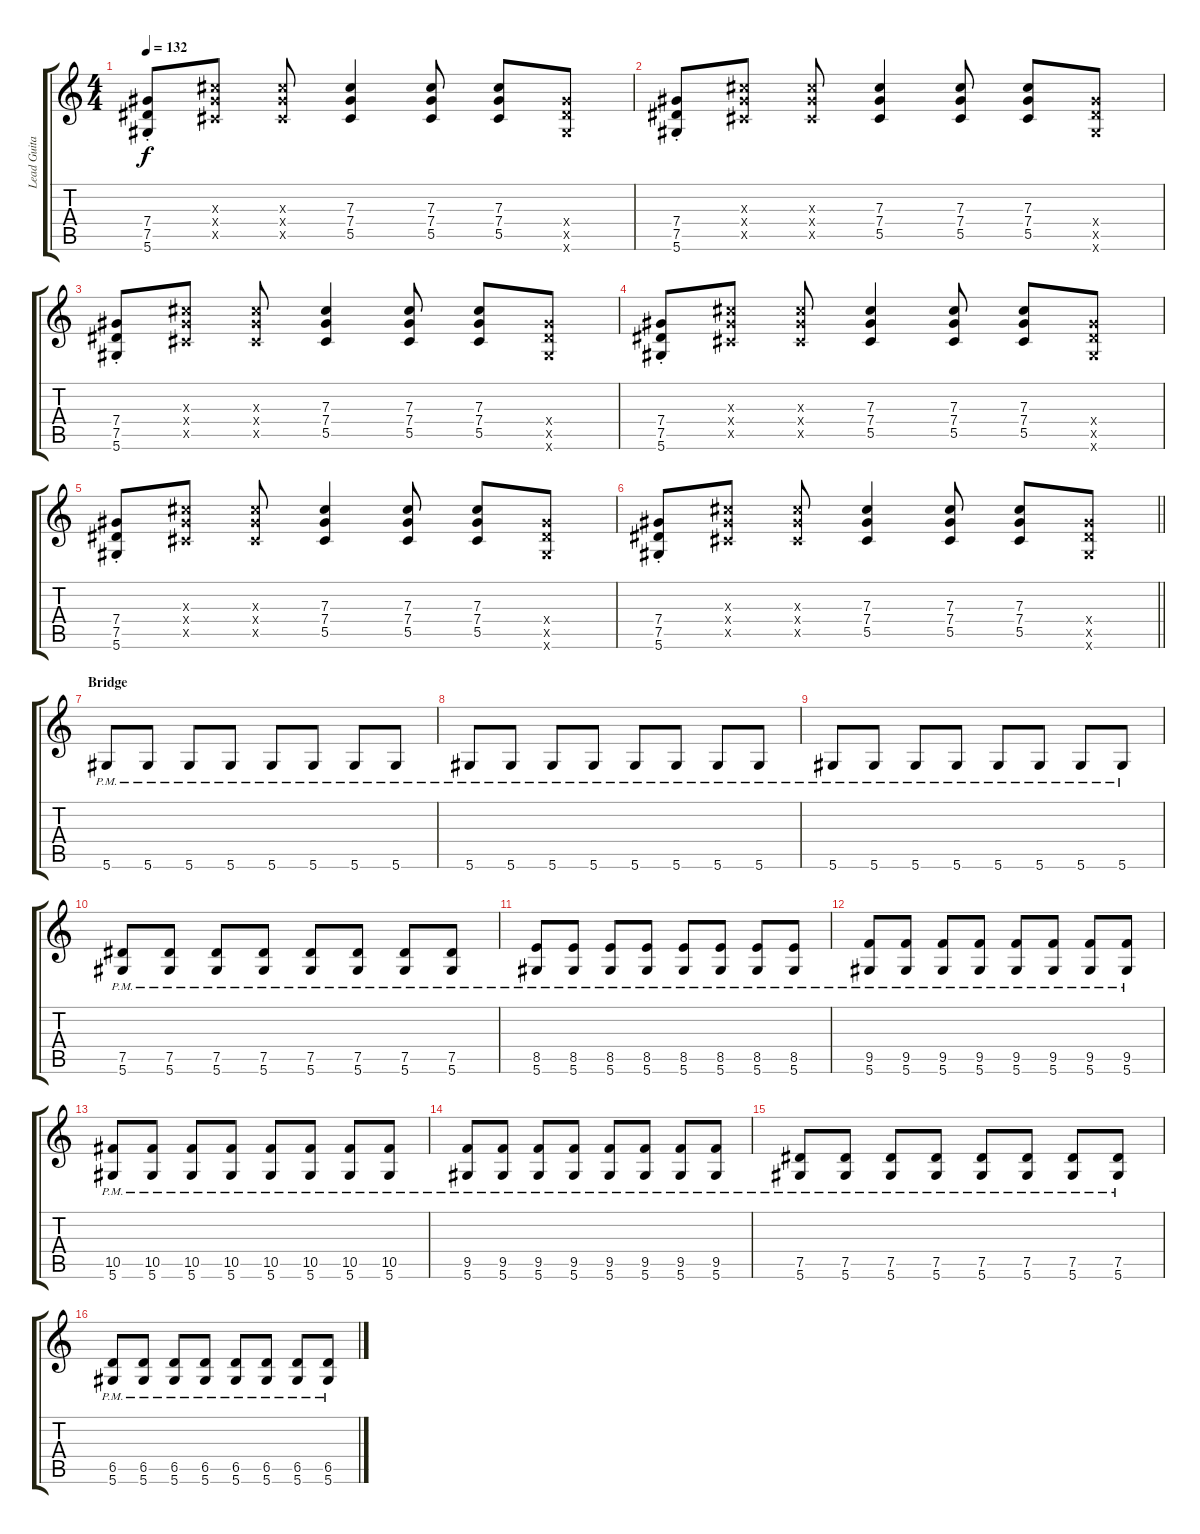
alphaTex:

\track ("Lead Guitar" "Lead Guita") {instrument distortionguitar}
\staff {score tabs}
\tuning (Eb4 Bb3 Gb3 Db3 Ab2 Eb2) {hide}
\ts (4 4)
\tempo 132
\clef g2
\ks c
(7.4{st} 7.5{st} 5.6{st}).8{dy f} (7.3{x} 7.4{x} 5.5{x}).8 (7.3{x} 7.4{x} 5.5{x}).8 (7.3 7.4 5.5).4 (7.3 7.4 5.5).8 (7.3 7.4 5.5).8 (7.4{x} 7.5{x} 5.6{x}).8 |
(7.4{st} 7.5{st} 5.6{st}).8 (7.3{x} 7.4{x} 5.5{x}).8 (7.3{x} 7.4{x} 5.5{x}).8 (7.3 7.4 5.5).4 (7.3 7.4 5.5).8 (7.3 7.4 5.5).8 (7.4{x} 7.5{x} 5.6{x}).8 |
(7.4{st} 7.5{st} 5.6{st}).8 (7.3{x} 7.4{x} 5.5{x}).8 (7.3{x} 7.4{x} 5.5{x}).8 (7.3 7.4 5.5).4 (7.3 7.4 5.5).8 (7.3 7.4 5.5).8 (7.4{x} 7.5{x} 5.6{x}).8 |
(7.4{st} 7.5{st} 5.6{st}).8 (7.3{x} 7.4{x} 5.5{x}).8 (7.3{x} 7.4{x} 5.5{x}).8 (7.3 7.4 5.5).4 (7.3 7.4 5.5).8 (7.3 7.4 5.5).8 (7.4{x} 7.5{x} 5.6{x}).8 |
(7.4{st} 7.5{st} 5.6{st}).8 (7.3{x} 7.4{x} 5.5{x}).8 (7.3{x} 7.4{x} 5.5{x}).8 (7.3 7.4 5.5).4 (7.3 7.4 5.5).8 (7.3 7.4 5.5).8 (7.4{x} 7.5{x} 5.6{x}).8 |
\barLineRight lightlight
(7.4{st} 7.5{st} 5.6{st}).8 (7.3{x} 7.4{x} 5.5{x}).8 (7.3{x} 7.4{x} 5.5{x}).8 (7.3 7.4 5.5).4 (7.3 7.4 5.5).8 (7.3 7.4 5.5).8 (7.4{x} 7.5{x} 5.6{x}).8 |
\section ("" "Bridge")
5.6{pm}.8 5.6{pm}.8 5.6{pm}.8 5.6{pm}.8 5.6{pm}.8 5.6{pm}.8 5.6{pm}.8 5.6{pm}.8 |
5.6{pm}.8 5.6{pm}.8 5.6{pm}.8 5.6{pm}.8 5.6{pm}.8 5.6{pm}.8 5.6{pm}.8 5.6{pm}.8 |
5.6{pm}.8 5.6{pm}.8 5.6{pm}.8 5.6{pm}.8 5.6{pm}.8 5.6{pm}.8 5.6{pm}.8 5.6{pm}.8 |
(7.5{pm} 5.6{pm}).8 (7.5{pm} 5.6{pm}).8 (7.5{pm} 5.6{pm}).8 (7.5{pm} 5.6{pm}).8 (7.5{pm} 5.6{pm}).8 (7.5{pm} 5.6{pm}).8 (7.5{pm} 5.6{pm}).8 (7.5{pm} 5.6{pm}).8 |
(8.5{pm} 5.6{pm}).8 (8.5{pm} 5.6{pm}).8 (8.5{pm} 5.6{pm}).8 (8.5{pm} 5.6{pm}).8 (8.5{pm} 5.6{pm}).8 (8.5{pm} 5.6{pm}).8 (8.5{pm} 5.6{pm}).8 (8.5{pm} 5.6{pm}).8 |
(9.5{pm} 5.6{pm}).8 (9.5{pm} 5.6{pm}).8 (9.5{pm} 5.6{pm}).8 (9.5{pm} 5.6{pm}).8 (9.5{pm} 5.6{pm}).8 (9.5{pm} 5.6{pm}).8 (9.5{pm} 5.6{pm}).8 (9.5{pm} 5.6{pm}).8 |
(10.5{pm} 5.6{pm}).8 (10.5{pm} 5.6{pm}).8 (10.5{pm} 5.6{pm}).8 (10.5{pm} 5.6{pm}).8 (10.5{pm} 5.6{pm}).8 (10.5{pm} 5.6{pm}).8 (10.5{pm} 5.6{pm}).8 (10.5{pm} 5.6{pm}).8 |
(9.5{pm} 5.6{pm}).8 (9.5{pm} 5.6{pm}).8 (9.5{pm} 5.6{pm}).8 (9.5{pm} 5.6{pm}).8 (9.5{pm} 5.6{pm}).8 (9.5{pm} 5.6{pm}).8 (9.5{pm} 5.6{pm}).8 (9.5{pm} 5.6{pm}).8 |
(7.5{pm} 5.6{pm}).8 (7.5{pm} 5.6{pm}).8 (7.5{pm} 5.6{pm}).8 (7.5{pm} 5.6{pm}).8 (7.5{pm} 5.6{pm}).8 (7.5{pm} 5.6{pm}).8 (7.5{pm} 5.6{pm}).8 (7.5{pm} 5.6{pm}).8 |
(6.5{pm} 5.6{pm}).8 (6.5{pm} 5.6{pm}).8 (6.5{pm} 5.6{pm}).8 (6.5{pm} 5.6{pm}).8 (6.5{pm} 5.6{pm}).8 (6.5{pm} 5.6{pm}).8 (6.5{pm} 5.6{pm}).8 (6.5{pm} 5.6{pm}).8
